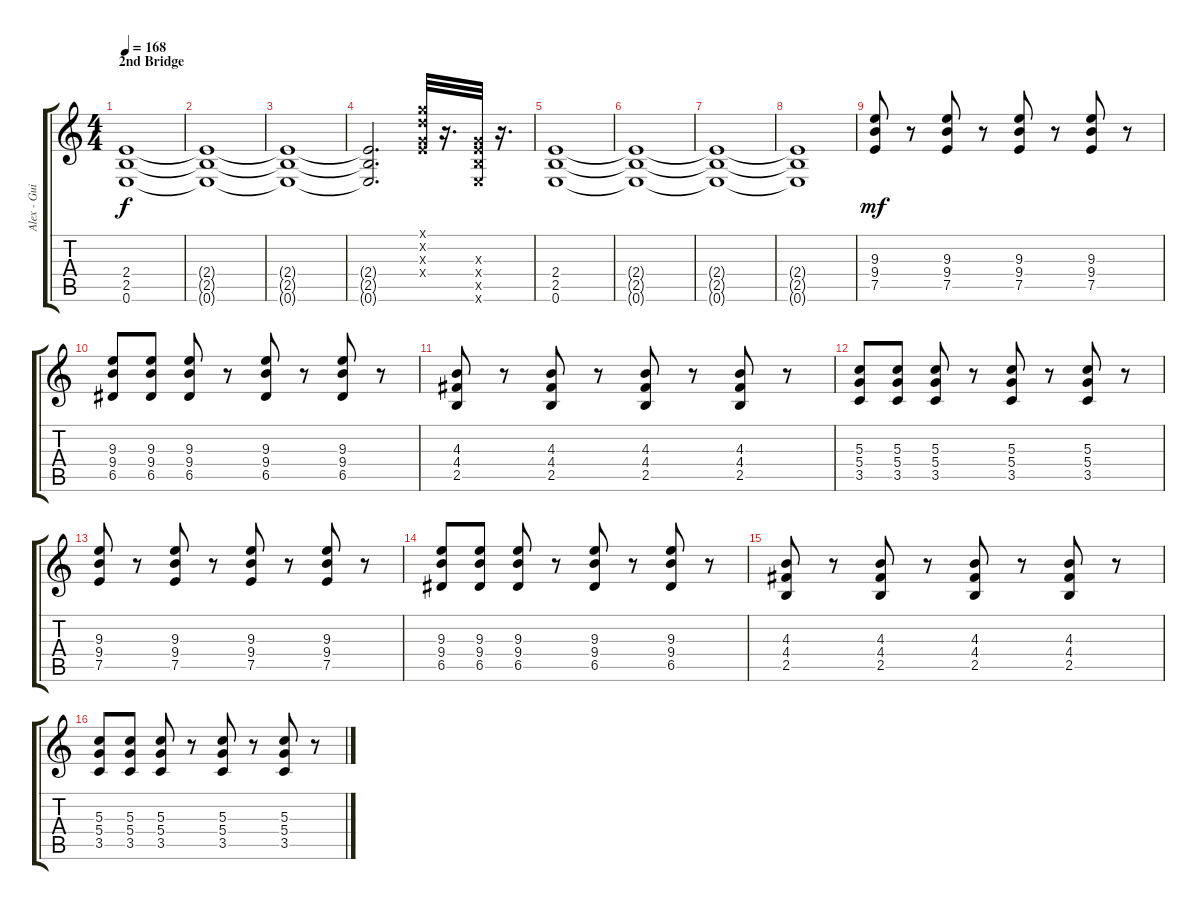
\track ("Alex - Guitar" "Alex - Gui") {instrument electricguitarjazz}
\staff {score tabs}
\tuning (E4 B3 G3 D3 A2 E2) {hide}
\ts (4 4)
\section ("" "2nd Bridge")
\tempo 168
\clef g2
\ks c
(2.4 2.5 0.6).1{dy f} |
(2.4{t} 2.5{t} 0.6{t}).1 |
(2.4{t} 2.5{t} 0.6{t}).1 |
(2.4{t} 2.5{t} 0.6{t}).2{d} (3.1{x} 3.2{x} 0.3{x} 2.4{x}).32 r.16{d} (0.3{x} 2.4{x} 2.5{x} 0.6{x}).32 r.16{d} |
(2.4 2.5 0.6).1 |
(2.4{t} 2.5{t} 0.6{t}).1 |
(2.4{t} 2.5{t} 0.6{t}).1 |
(2.4{t} 2.5{t} 0.6{t}).1 |
(9.3 9.4 7.5).8{dy mf} r.8 (9.3 9.4 7.5).8 r.8 (9.3 9.4 7.5).8 r.8 (9.3 9.4 7.5).8 r.8 |
(9.3 9.4 6.5).8 (9.3 9.4 6.5).8 (9.3 9.4 6.5).8 r.8 (9.3 9.4 6.5).8 r.8 (9.3 9.4 6.5).8 r.8 |
(4.3 4.4 2.5).8 r.8 (4.3 4.4 2.5).8 r.8 (4.3 4.4 2.5).8 r.8 (4.3 4.4 2.5).8 r.8 |
(5.3 5.4 3.5).8 (5.3 5.4 3.5).8 (5.3 5.4 3.5).8 r.8 (5.3 5.4 3.5).8 r.8 (5.3 5.4 3.5).8 r.8 |
(9.3 9.4 7.5).8 r.8 (9.3 9.4 7.5).8 r.8 (9.3 9.4 7.5).8 r.8 (9.3 9.4 7.5).8 r.8 |
(9.3 9.4 6.5).8 (9.3 9.4 6.5).8 (9.3 9.4 6.5).8 r.8 (9.3 9.4 6.5).8 r.8 (9.3 9.4 6.5).8 r.8 |
(4.3 4.4 2.5).8 r.8 (4.3 4.4 2.5).8 r.8 (4.3 4.4 2.5).8 r.8 (4.3 4.4 2.5).8 r.8 |
(5.3 5.4 3.5).8 (5.3 5.4 3.5).8 (5.3 5.4 3.5).8 r.8 (5.3 5.4 3.5).8 r.8 (5.3 5.4 3.5).8 r.8
